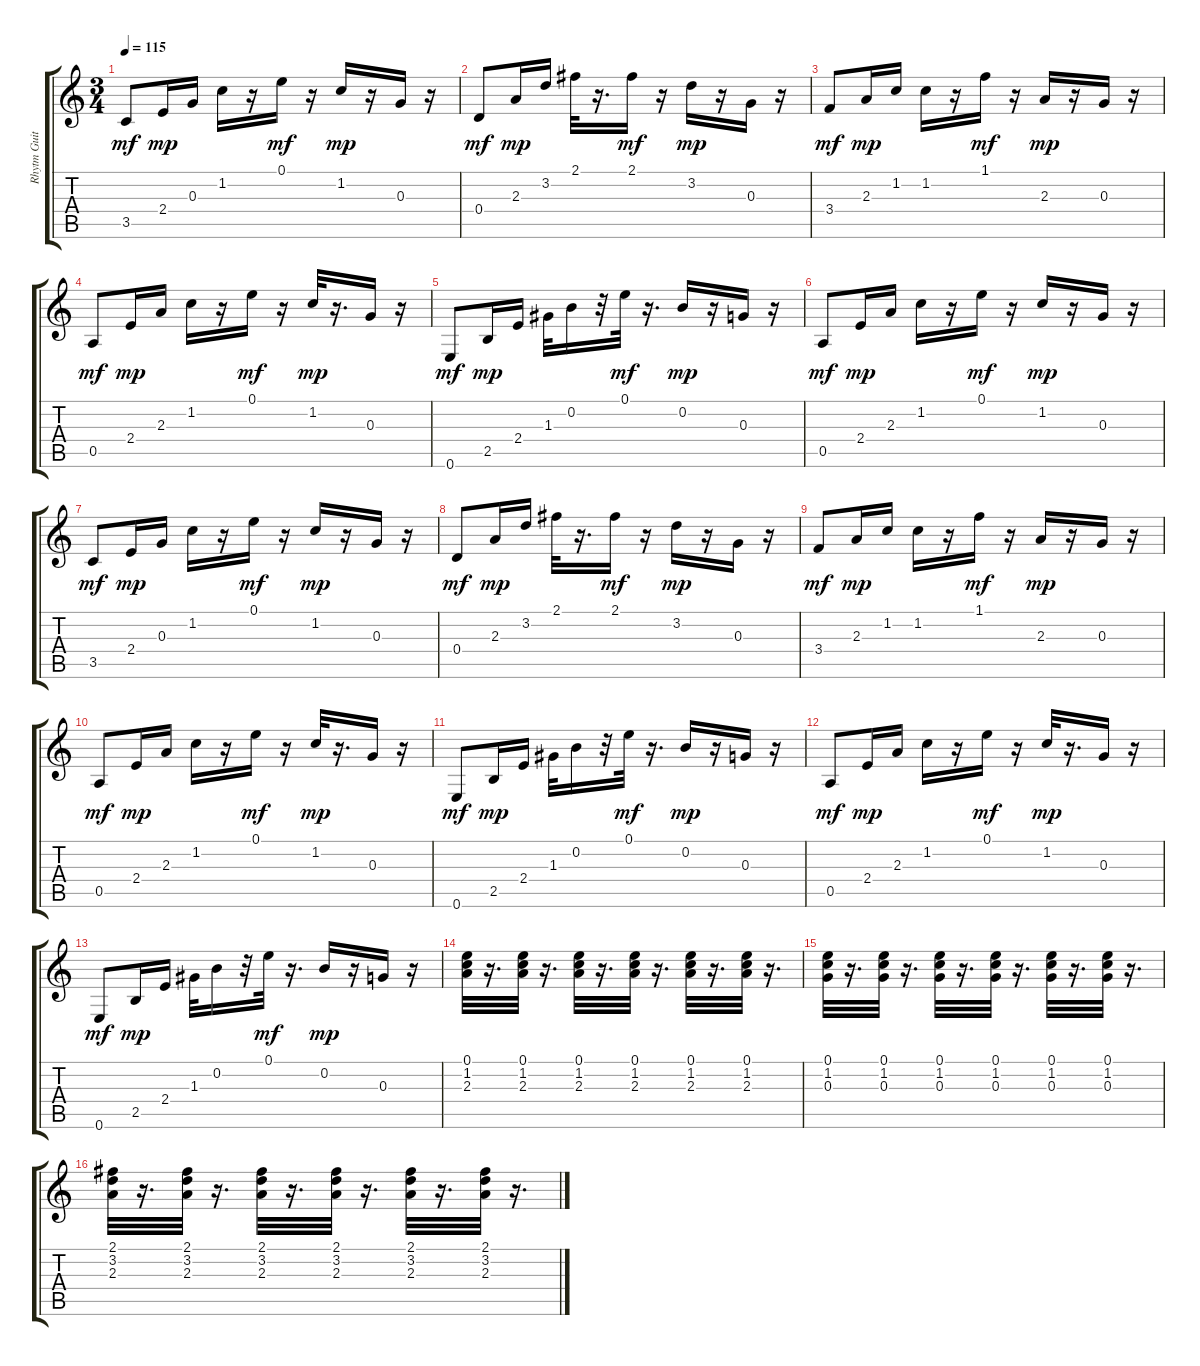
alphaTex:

\track ("Rhytm Guitar" "Rhytm Guit") {instrument electricguitarclean}
\staff {score tabs}
\tuning (E4 B3 G3 D3 A2 E2) {hide}
\ts (3 4)
\tempo 115
\clef g2
\ks c
3.5.8{dy mf} 2.4.16{dy mp} 0.3.16 1.2.16 r.16 0.1.16{dy mf} r.16 1.2.16{dy mp} r.16 0.3.16 r.16 |
0.4.8{dy mf} 2.3.16{dy mp} 3.2.16 2.1.32 r.16{d} 2.1.16{dy mf} r.16 3.2.16{dy mp} r.16 0.3.16 r.16 |
3.4.8{dy mf} 2.3.16{dy mp} 1.2.16 1.2.16 r.16 1.1.16{dy mf} r.16 2.3.16{dy mp} r.16 0.3.16 r.16 |
0.5.8{dy mf} 2.4.16{dy mp} 2.3.16 1.2.16 r.16 0.1.16{dy mf} r.16 1.2.32{dy mp} r.16{d} 0.3.16 r.16 |
0.6.8{dy mf} 2.5.16{dy mp} 2.4.16 1.3.32 0.2.16 r.32 0.1.32{dy mf} r.16{d} 0.2.16{dy mp} r.16 0.3.16 r.16 |
0.5.8{dy mf} 2.4.16{dy mp} 2.3.16 1.2.16 r.16 0.1.16{dy mf} r.16 1.2.16{dy mp} r.16 0.3.16 r.16 |
3.5.8{dy mf} 2.4.16{dy mp} 0.3.16 1.2.16 r.16 0.1.16{dy mf} r.16 1.2.16{dy mp} r.16 0.3.16 r.16 |
0.4.8{dy mf} 2.3.16{dy mp} 3.2.16 2.1.32 r.16{d} 2.1.16{dy mf} r.16 3.2.16{dy mp} r.16 0.3.16 r.16 |
3.4.8{dy mf} 2.3.16{dy mp} 1.2.16 1.2.16 r.16 1.1.16{dy mf} r.16 2.3.16{dy mp} r.16 0.3.16 r.16 |
0.5.8{dy mf} 2.4.16{dy mp} 2.3.16 1.2.16 r.16 0.1.16{dy mf} r.16 1.2.32{dy mp} r.16{d} 0.3.16 r.16 |
0.6.8{dy mf} 2.5.16{dy mp} 2.4.16 1.3.32 0.2.16 r.32 0.1.32{dy mf} r.16{d} 0.2.16{dy mp} r.16 0.3.16 r.16 |
0.5.8{dy mf} 2.4.16{dy mp} 2.3.16 1.2.16 r.16 0.1.16{dy mf} r.16 1.2.32{dy mp} r.16{d} 0.3.16 r.16 |
0.6.8{dy mf} 2.5.16{dy mp} 2.4.16 1.3.32 0.2.16 r.32 0.1.32{dy mf} r.16{d} 0.2.16{dy mp} r.16 0.3.16 r.16 |
(0.1 1.2 2.3).32 r.16{d} (0.1 1.2 2.3).32 r.16{d} (0.1 1.2 2.3).32 r.16{d} (0.1 1.2 2.3).32 r.16{d} (0.1 1.2 2.3).32 r.16{d} (0.1 1.2 2.3).32 r.16{d} |
(0.1 1.2 0.3).32 r.16{d} (0.1 1.2 0.3).32 r.16{d} (0.1 1.2 0.3).32 r.16{d} (0.1 1.2 0.3).32 r.16{d} (0.1 1.2 0.3).32 r.16{d} (0.1 1.2 0.3).32 r.16{d} |
(2.1 3.2 2.3).32 r.16{d} (2.1 3.2 2.3).32 r.16{d} (2.1 3.2 2.3).32 r.16{d} (2.1 3.2 2.3).32 r.16{d} (2.1 3.2 2.3).32 r.16{d} (2.1 3.2 2.3).32 r.16{d}
